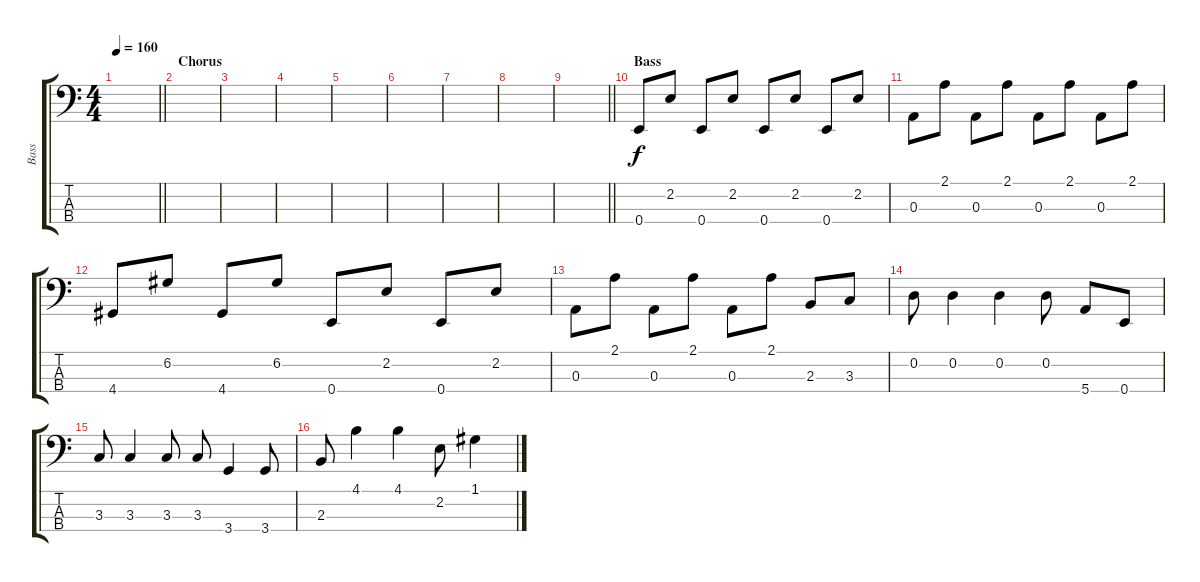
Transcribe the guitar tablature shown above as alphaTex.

\track ("Bass" "Bass") {instrument electricbasspick}
\staff {score tabs}
\tuning (G2 D2 A1 E1) {hide}
\ts (4 4)
\tempo 160
\clef f4
\barLineRight lightlight
\ks c
|
\section ("" "Chorus")
|
|
|
|
|
|
|
\barLineRight lightlight
|
\section ("" "Bass")
0.4.8 2.2.8 0.4.8 2.2.8 0.4.8 2.2.8 0.4.8 2.2.8 |
0.3.8 2.1.8 0.3.8 2.1.8 0.3.8 2.1.8 0.3.8 2.1.8 |
4.4.8 6.2.8 4.4.8 6.2.8 0.4.8 2.2.8 0.4.8 2.2.8 |
0.3.8 2.1.8 0.3.8 2.1.8 0.3.8 2.1.8 2.3.8 3.3.8 |
0.2.8 0.2.4 0.2.4 0.2.8 5.4.8 0.4.8 |
3.3.8 3.3.4 3.3.8 3.3.8 3.4.4 3.4.8 |
2.3.8 4.1.4 4.1.4 2.2.8 1.1.4
